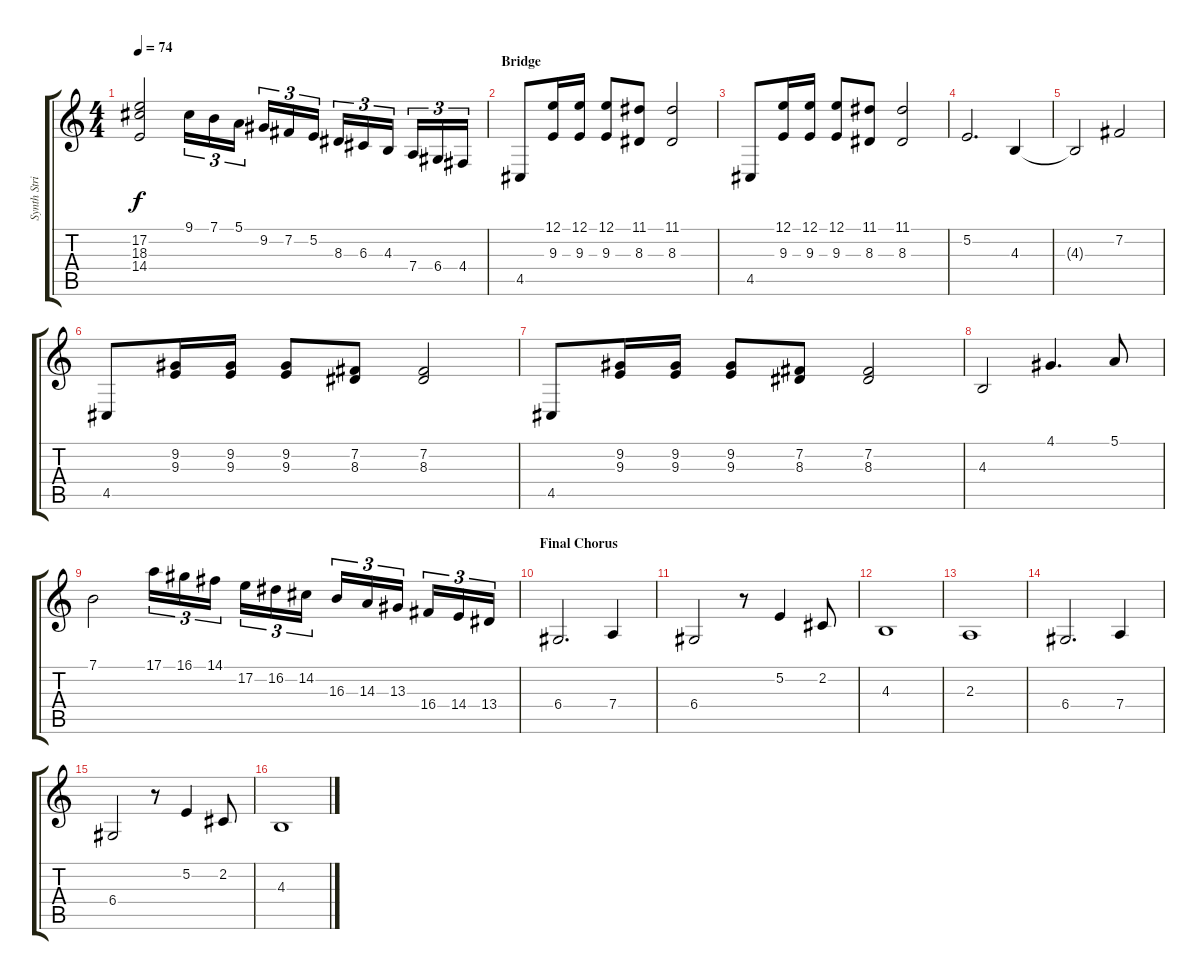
\track ("Synth Strings - Std Tuning" "Synth Stri") {instrument stringensemble1}
\staff {score tabs}
\tuning (E4 B3 G3 D3 A2 E2) {hide}
\ts (4 4)
\tempo 74
\clef g2
\ks c
(17.2 18.3 14.4).2{dy f} 9.1.16{tu (3 2)} 7.1.16{tu (3 2)} 5.1.16{tu (3 2)} 9.2.16{tu (3 2)} 7.2.16{tu (3 2)} 5.2.16{tu (3 2)} 8.3.16{tu (3 2)} 6.3.16{tu (3 2)} 4.3.16{tu (3 2)} 7.4.16{tu (3 2)} 6.4.16{tu (3 2)} 4.4.16{tu (3 2)} |
\section ("" "Bridge")
4.5.8 (12.1 9.3).16 (12.1 9.3).16 (12.1 9.3).8 (11.1 8.3).8 (11.1 8.3).2 |
4.5.8 (12.1 9.3).16 (12.1 9.3).16 (12.1 9.3).8 (11.1 8.3).8 (11.1 8.3).2 |
5.2.2{d} 4.3.4 |
4.3{t}.2 7.2.2 |
4.5.8 (9.2 9.3).16 (9.2 9.3).16 (9.2 9.3).8 (7.2 8.3).8 (7.2 8.3).2 |
4.5.8 (9.2 9.3).16 (9.2 9.3).16 (9.2 9.3).8 (7.2 8.3).8 (7.2 8.3).2 |
4.3.2 4.1.4{d} 5.1.8 |
7.1.2 17.1.16{tu (3 2)} 16.1.16{tu (3 2)} 14.1.16{tu (3 2)} 17.2.16{tu (3 2)} 16.2.16{tu (3 2)} 14.2.16{tu (3 2)} 16.3.16{tu (3 2)} 14.3.16{tu (3 2)} 13.3.16{tu (3 2)} 16.4.16{tu (3 2)} 14.4.16{tu (3 2)} 13.4.16{tu (3 2)} |
\section ("" "Final Chorus")
6.4.2{d} 7.4.4 |
6.4.2 r.8 5.2.4 2.2.8 |
4.3.1 |
2.3.1 |
6.4.2{d} 7.4.4 |
6.4.2 r.8 5.2.4 2.2.8 |
4.3.1
